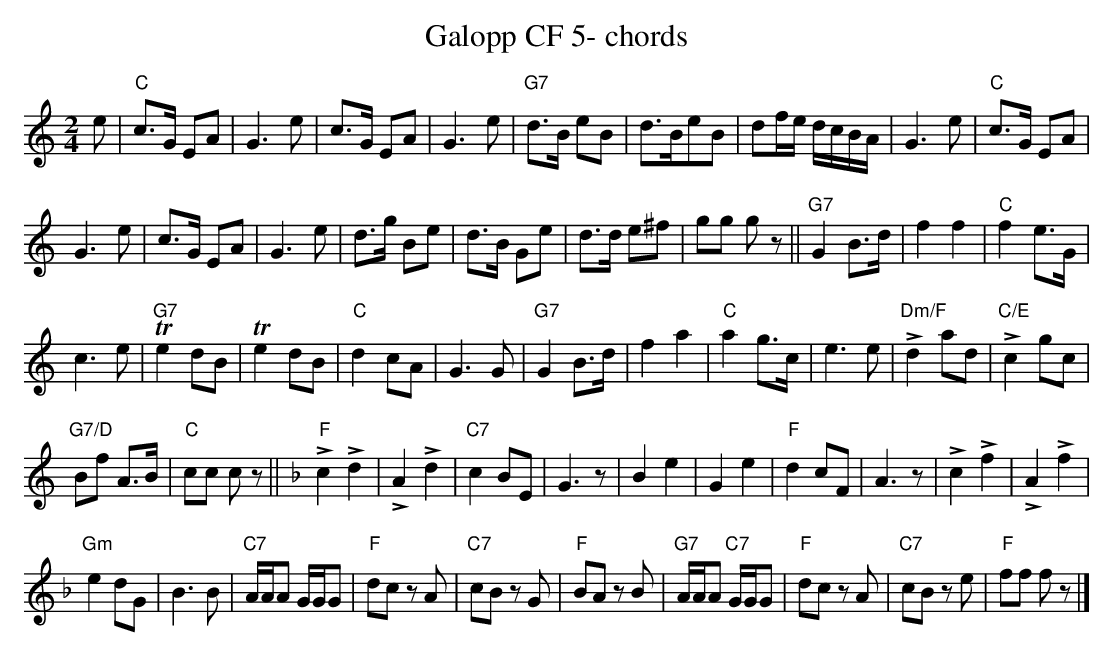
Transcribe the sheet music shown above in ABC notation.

X:1
T:Galopp CF 5- chords
M:2/4
L:1/8
K:C %%MIDI gchordon
e| "C"c>G EA | G3e | c>G EA | G3e | "G7"d>B eB | d>BeB | df/2e/2 d/2c/2B/2A/2 | G3e | "C"c>G EA |
G3e | c>G EA | G3e | d>g Be | d>B Ge | d>d e^f | gg gz || "G7"G2 B>d | f2f2 | "C"f2 e>G |
c3e | "G7"Te2 dB | Te2 dB | "C"d2 cA | G3G | "G7"G2 B>d | f2a2 | "C"a2 g>c | e3e | !>!"Dm/F"d2 ad | "C/E"!>!c2 gc |
"G7/D"Bf A>B | "C"cc cz || [K:F] "F"!>!c2!>!d2 | !>!A2!>!d2 | "C7"c2 BE | G3z | B2e2 | G2e2 | "F"d2cF | A3z | !>!c2!>!f2 | !>!A2!>!f2 |
"Gm"e2 dG | B3B | "C7"A/2A/2A G/2G/2G | "F"dc zA | "C7"cB zG | "F"BA zB | "G7"A/2A/2A "C7"G/2G/2G | "F"dc zA | "C7"cB ze | "F"ff fz |]
